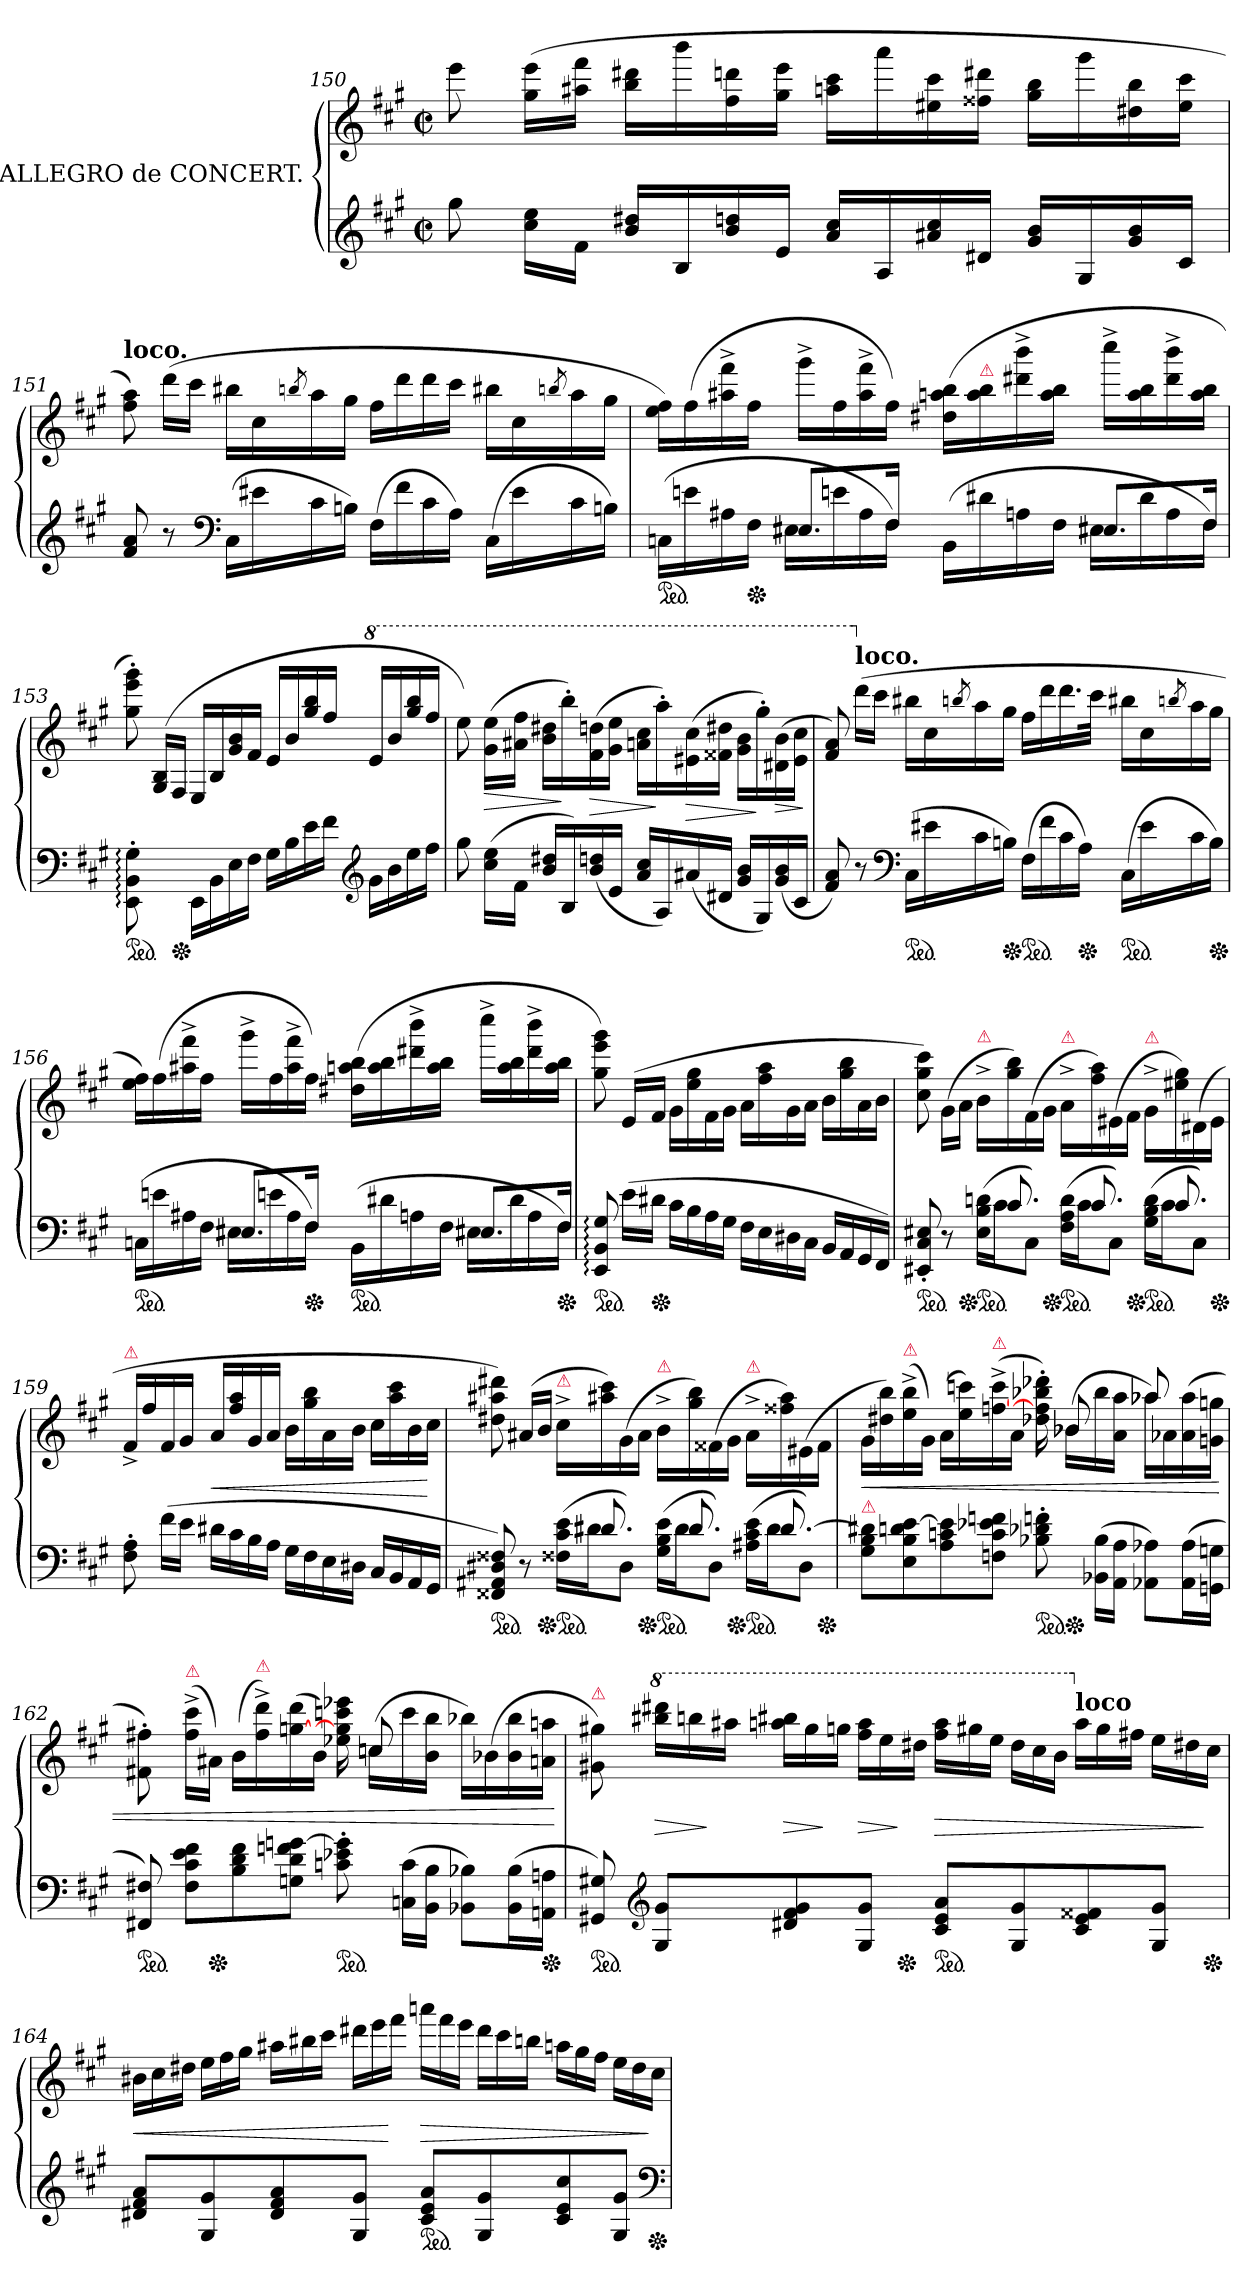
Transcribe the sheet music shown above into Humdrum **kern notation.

**kern	**kern	**dynam
*part1	*part1	*part1
*staff2	*staff1	*staff1/2
*I"ALLEGRO de CONCERT.	*	*
*clefG2	*clefG2	*
*k[f#c#g#]	*k[f#c#g#]	*
*M2/2	*M2/2	*
*met(c|)	*met(c|)	*
=150	=150	=150
8gg#	8eee	.
16cc# 16eeLL	(>16gg# 16eeeLL	.
16f#JJ	16aa#X 16fff#JJ	.
16b 16dd#XLL	16bb 16ddd#XLL	.
16B	16bbb	.
16b 16ddn	16ff# 16dddn	.
16eJJ	16gg# 16eeeJJ	.
16a 16cc#LL	16aan 16ccc#LL	.
16A	16aaa	.
16a#X 16cc#	16ee#X 16ccc#	.
16d#XJJ	16ff##X 16ddd#XJJ	.
16g# 16bLL	16gg# 16bbLL	.
16G#	16ggg#	.
16g# 16b	16dd#X 16bb	.
16c#JJ	16ee# 16ccc#JJ	.
=151	=151	=151
!	!LO:TX:a:B:t=loco.	!
8f# 8a	8ff# 8aa)	.
8r	(>16dddLL	.
.	16ccc#JJ	.
*clefF4	*	*
(>16C#LL	16bb#XLL	.
16e#X	16cc#	.
.	8qbbn/	.
16c#	16aa	.
16BnJJ)	16gg#JJ	.
(>16F#LL	16ff#LL	.
16f#	16ddd	.
16c#	16ddd	.
16AJJ)	16ccc#JJ	.
(>16C#LL	16bb#XLL	.
16e#	16cc#	.
.	8qbbn/	.
16c#	16aa	.
16BnJJ)	16gg#JJ	.
=152	=152	=152
*^	*	*
*ped	*	*	*
4ryy	(>16CnLL	16ee 16ff#LL)	.
.	16en	(>16ff#	.
.	16A#X	16aa#X^> 16fff#^>	.
*Xped	*	*	*
.	16F#JJ	16ff#JJ	.
8.E#XL	16E#XLL	16ggg#^>LL	.
.	16en	16ff#	.
.	16A#	16aa#^> 16fff#^>	.
16F#Jk	16F#JJ)	16ff#JJ)	.
4ryy	(>16BBLL	(>16dd#X 16aan 16bbLL	.
!	!	!LO:TX:a:color=crimson:t=⚠	!
.	16d#X	16aa 16bb	.
.	16An	16ddd#X^> 16bbb^>	.
.	16F#JJ	16aa 16bbJJ	.
8.E#XL	16E#XLL	16cccc#^>LL	.
.	16d#	16aa 16bb	.
.	16A	16ddd#^> 16bbb^>	.
16F#Jk	16F#JJ)	16aa 16bbJJ	.
*v	*v	*	*
=153	=153	=153
*ped	*	*
8EE:'\ 8BB:'\ 8G#:'\	8gg#' 8eee' 8ggg#')	.
8ryy	(>16G#/ 16B/LL	.
*Xped	*	*
.	16F#/JJ	.
16EE\LL	16E/LL	.
16BB\	16B/	.
16E	16g# 16b	.
16F#JJ	16f#JJ	.
16G#LL	16eLL	.
16B	16b	.
16e\	16gg#/ 16bb/	.
16f#\JJ	16ff#/JJ	.
*clefG2	*	*
*	*8va	*
16g#LL	16ee/LL	.
16b	16bb	.
16ee	16ggg# 16bbb	.
16ff#JJ	16fff#JJ	.
=154	=154	=154
8gg#	8eee)	.
(<16cc# 16eeLL	(>16gg# 16eeeLL	>
16f#JJ	16aa#X 16fff#JJ	.
16b 16dd#XLL	16bb 16ddd#XLL	.
16B)	16bbb'>)	]
(<16b 16ddn	(>16ff# 16dddn	>
16eJJ	16gg# 16eeeJJ	.
16a 16cc#LL	16aan 16ccc#LL	.
16A)	16aaa'>)	]
(<16a#X	(>16ee#X 16ccc#	>
16d#XJJ	16ff##X 16ddd#XJJ	.
16g# 16bLL	16gg# 16bbLL	.
16G#)	16ggg#'>)	]
(<16g# 16b	(>16dd#X 16bb	>
16c#JJ	16ee# 16ccc#JJ	.
.	.	]
=155	=155	=155
8f# 8a)	8ff# 8aa)	.
*	*X8va	*
!	!LO:TX:a:B:t=loco.	!
8r	(>16dddLL	.
.	16ccc#JJ	.
*clefF4	*	*
*ped	*	*
(>16C#LL	16bb#XLL	.
16e#X	16cc#	.
.	8qbbn/	.
16c#	16aa	.
*Xped	*	*
16BnJJ)	16gg#JJ	.
*ped	*	*
(>16F#LL	16ff#LL	.
16f#	16ddd	.
16c#	16.ddd	.
*Xped	*	*
16AJJ)	.	.
.	32ccc#JJk	.
*ped	*	*
(>16C#LL	16bb#XLL	.
16e#	16cc#	.
.	8qbbn/	.
16c#	16aa	.
*Xped	*	*
16BJJ)	16gg#JJ	.
=156	=156	=156
*^	*	*
*ped	*	*	*
4ryy	(>16CnLL	16ee 16ff#LL)	.
.	16en	(>16ff#	.
.	16A#X	16aa#X^> 16fff#^>	.
.	16F#JJ	16ff#JJ	.
8.E#XL	16E#XLL	16ggg#^>LL	.
.	16en	16ff#	.
.	16A#	16aa#^> 16fff#^>	.
*Xped	*	*	*
16F#Jk	16F#JJ)	16ff#JJ)	.
*ped	*	*	*
4ryy	(>16BBLL	(>16dd#X 16aan 16bbLL	.
.	16d#X	16aa 16bb	.
.	16An	16ddd#X^> 16bbb^>	.
.	16F#JJ	16aa 16bbJJ	.
8.E#XL	16E#XLL	16cccc#^>LL	.
.	16d#	16aa 16bb	.
.	16A	16ddd#^> 16bbb^>	.
*Xped	*	*	*
16F#Jk	16F#JJ)	16aa 16bbJJ	.
*v	*v	*	*
=157	=157	=157
*ped	*	*
8EE: 8BB: 8G#:	8gg# 8eee 8ggg#)	.
(>16e\LL	(>16e/LL	.
*Xped	*	*
16d#XJJ	16f#JJ	.
16c#LL	16g#\LL	.
16B	16ee 16gg#	.
16A	16f#	.
16G#JJ	16g#JJ	.
16F#LL	16a\LL	.
16E	16ff# 16aa	.
16D#X	16g#	.
16C#JJ	16aJJ	.
16BB/LL	16b\LL	.
16AA	16gg# 16bb	.
16GG#	16a	.
16FF#JJ)	16bJJ	.
=158	=158	=158
*^	*	*
*ped	*	*	*
8EE#X' 8C#' 8E#X'	4ryy	8cc# 8gg# 8ccc#)	.
8r	.	(>16g#\LL	.
*Xped	*	*	*
.	.	16aJJ	.
!	!	!LO:TX:a:color=crimson:t=⚠	!
*ped	*	*	*
16ryy	(>16E# 16B 16dnLL	16b^<\LL	.
8.c#	16c#J	16gg# 16bb)	.
.	8C#J)	(>16f#	.
*Xped	*	*	*
.	.	16g#JJ	.
!	!	!LO:TX:a:color=crimson:t=⚠	!
*ped	*	*	*
16ryy	(>16F# 16A 16dLL	16a^<\LL	.
8.c#	16c#J	16ff# 16aa)	.
.	8C#J)	(>16e#X	.
*Xped	*	*	*
.	.	16f#JJ	.
!	!	!LO:TX:a:color=crimson:t=⚠	!
*ped	*	*	*
16ryy	(>16G# 16B 16dLL	16g#^<\LL	.
8.c#	16c#J	16ee#X 16gg#)	.
.	8C#J)	(>16d#X	.
*Xped	*	*	*
.	.	16e#JJ	.
*v	*v	*	*
=159	=159	=159
!	!LO:TX:a:color=crimson:t=⚠	!
8F#' 8A'	16f#^<LL	.
.	16ff#	.
(<16f#\LL	16f#/	.
16e\JJ	16g#/JJ	.
16d#X\LL	16a/LL	<
16c#	16ff# 16aa	.
16B	16g#	.
16AJJ	16aJJ	.
16G#LL	16bLL	.
16F#	16gg# 16bb	.
16E	16a	.
16D#XJJ	16bJJ	.
16C#LL	16cc#LL	.
16BB	16aa 16ccc#	.
16AA	16b	.
16GG#JJ	16cc#JJ	[
=160	=160	=160
*^	*	*
*ped	*	*	*
8FF##X 8AA#X 8D#X 8F##X)	4ryy	8dd#X 8aa#X 8ddd#X)	.
8r	.	(>16a#X/LL	.
*Xped	*	*	*
.	.	16bJJ	.
!	!	!LO:TX:a:color=crimson:t=⚠	!
*ped	*	*	*
16ryy	(>16F##X 16c# 16eLL	16cc#^<\LL	.
8.d#X	16d#XJ	16aa#X 16ccc#)	.
.	8D#J)	(>16g#	.
*Xped	*	*	*
.	.	16a#JJ	.
!	!	!LO:TX:a:color=crimson:t=⚠	!
*ped	*	*	*
16ryy	(>16G# 16B 16eLL	16b^<\LL	.
8.d#	16d#J	16gg# 16bb)	.
.	8D#J)	(>16f##X	.
*Xped	*	*	*
.	.	16g#JJ	.
!	!	!LO:TX:a:color=crimson:t=⚠	!
*ped	*	*	*
16ryy	(>16A#X 16c# 16eLL	16a#^<\LL	.
[>8.d#	16d#J	16ff##X 16aa#)	.
.	8D#J)	(>16e#X	.
*Xped	*	*	*
.	.	16f##JJ	.
*v	*v	*	*
=161	=161	=161
*	*^	*
!	!LO:TX:b:Bi:color=crimson:t=⚠	!	!
!	!	!	!LO:HP:b
8G# 8B 8d#X]L	16g#LL	4ryy	<
.	16dd#X 16bb)	.	.
!	!LO:TX:a:color=crimson:t=⚠	!	!
8E 8B 8dn [8e	(>16ee^< 16bb^<	.	.
.	16g#JJ)	.	.
8A 8cn 8e]	(>16aLL	4ryy	.
.	16ee 16cccn)	.	.
!	!LO:TX:a:color=crimson:t=⚠	!	!
8Fn 8c 8e-X 8fnJ	(>[>16ffn^< 16ccc^<	.	.
.	16aJJ	.	.
*ped	*	*	*
8B-X' 8d-X' 8fn'	16dd-X' 16ff]' 16bb-X' 16ddd-X')	16ryy	.
*Xped	*	*	*
.	(>16b-X\LL	8b-X/	.
(>16BB-X 16B-LL	16bb-	.	.
16AA 16AJJ	16a 16aaJJ	16ryy	.
8AA-X 8A-XL)	16aa-X\LL)	8aa-X/	.
.	16a-X	.	.
(>16AA- 16A-L	(>16a- 16aa-	8ryy	.
16GGn 16GnJJ	16gn 16ggnJJ	.	.
=162	=162	=162	=162
*ped	*	*	*
8FF#X 8F#X)	8f#X' 8ff#X')	4ryy	.
!	!LO:TX:a:color=crimson:t=⚠	!	!
8F# 8c# 8e 8f#L	(>16ff#^< 16ccc#^<LL	.	.
*Xped	*	*	*
.	16a#XJJ)	.	.
8B 8d 8f#	(>16bLL	4ryy	.
!	!LO:TX:a:color=crimson:t=⚠	!	!
.	16ff#^< 16ddd^<)	.	.
8Gn 8d 8fn [8gnJ	(>[>16ggn 16ddd	.	.
.	16bJJ)	.	.
*ped	*	*	*
8cn' 8e-X' 8g]'	16ee-X 16gg] 16cccn 16eee-X	16ryy	.
.	(>16ccn\LL	8ccn/	.
(>16Cn 16cLL	16ccc	.	.
16BB 16BJJ	16b 16bbJJ	16ryy	.
8BB-X 8B-XL)	16bb-X\LL)	4ryy	.
.	(>16b-X	.	.
(>16BB- 16B-L	16b- 16bb-	.	.
*Xped	*	*	*
16AAn 16AnJJ	16an 16aanJJ	.	.
*	*v	*v	*
.	.	[
=163	=163	=163
!	!LO:TX:a:color=crimson:t=⚠	!
!LO:TX:a:color=crimson:t=⚠	!	!
*ped	*	*
8GG#X 8G#X)	8g#X 8gg#X)	.
*clefG2	*	*
*	*8va	*
*	*Xtuplet	*
8G# 8g#L	24bbb#X 24dddd#XLL	>
.	24bbbn	.
.	24aaa#XJJ	]
8d#X 8f# 8g#	24aaan 24bbb#XLL	>
.	24ggg#	.
.	24gggnJJ	]
8G# 8g#J	24fff# 24aaaLL	>
.	24eee	.
*Xped	*	*
.	24ddd#XJJ	]
*ped	*	*
8c# 8e 8aL	24fff# 24aaaLL	>
.	24ggg#X	.
.	24eeeJJ	.
8G# 8g#	24ddd#LL	.
.	24ccc#	.
.	24bbJJ	.
*	*X8va	*
!	!LO:TX:a:B:t=loco	!
8c# 8e 8f##X	24aaLL	.
.	24gg#	.
.	24ff#XJJ	.
8G# 8g#J	24eeLL	.
.	24dd#X	.
*Xped	*	*
.	24cc#JJ	]
=164	=164	=164
8d#X 8f# 8aL	24b#XLL	<
.	24cc#	.
.	24dd#XJJ	.
8G# 8g#	24eeLL	.
.	24ff#	.
.	24gg#JJ	.
8d# 8f# 8a	24aa#XLL	.
.	24bb#X	.
.	24ccc#JJ	.
8G# 8g#J	24ddd#XLL	.
.	24eee	.
.	24fff#JJ	[
*ped	*	*
8c# 8e 8aL	24aaanLL	>
.	24fff#	.
.	24eeeJJ	.
8G# 8g#	24ddd#LL	.
.	24ccc#	.
.	24bbnJJ	.
8c# 8e 8cc#	24aanLL	.
.	24gg#	.
.	24ff#JJ	.
8G# 8g#J	24eeLL	.
.	24dd#	.
*Xped	*	*
.	24cc#JJ	]
*clefF4	*	*
=	=	=
*-	*-	*-
